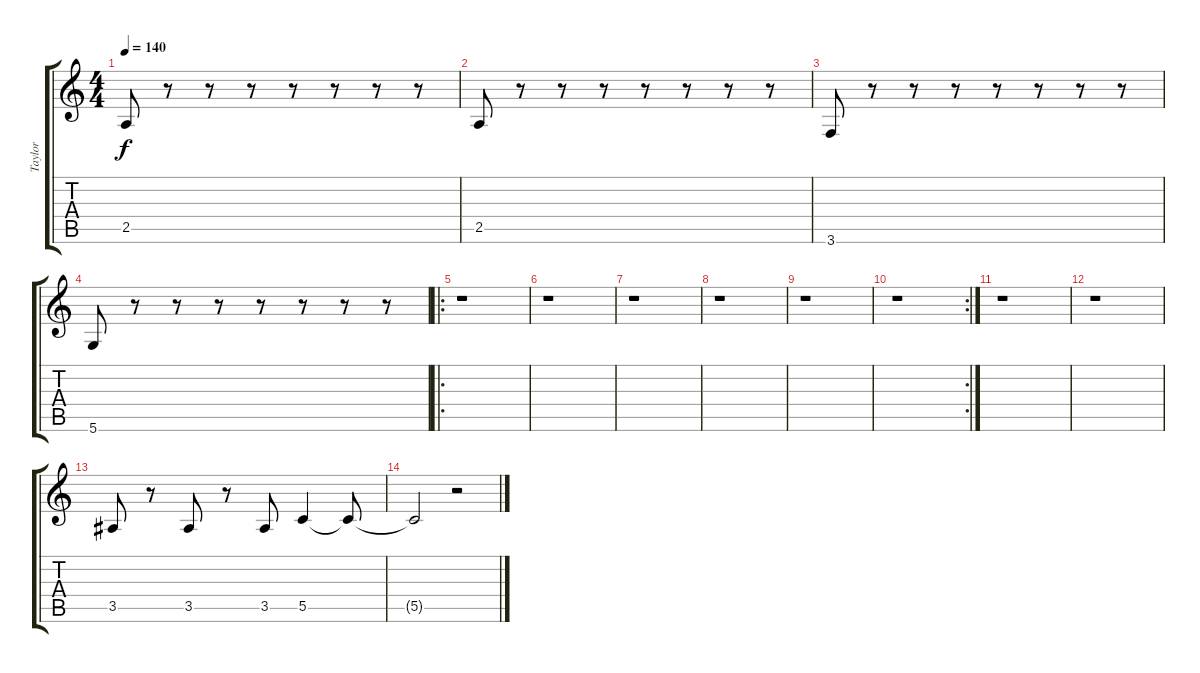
\track ("Taylor" "Taylor") {instrument synthbass1}
\staff {score tabs}
\tuning (D4 A3 F3 C3 G2 D2) {hide}
\ts (4 4)
\tempo 140
\clef g2
\ks c
2.5.8{dy f} r.8 r.8 r.8 r.8 r.8 r.8 r.8 |
2.5.8 r.8 r.8 r.8 r.8 r.8 r.8 r.8 |
3.6.8 r.8 r.8 r.8 r.8 r.8 r.8 r.8 |
5.6.8 r.8 r.8 r.8 r.8 r.8 r.8 r.8 |
\ro
r.1 |
r.1 |
r.1 |
r.1 |
r.1 |
\rc 2
r.1 |
r.1 |
r.1 |
3.5.8 r.8 3.5.8 r.8 3.5.8 5.5.4 5.5{t}.8 |
5.5{t}.2 r.2
